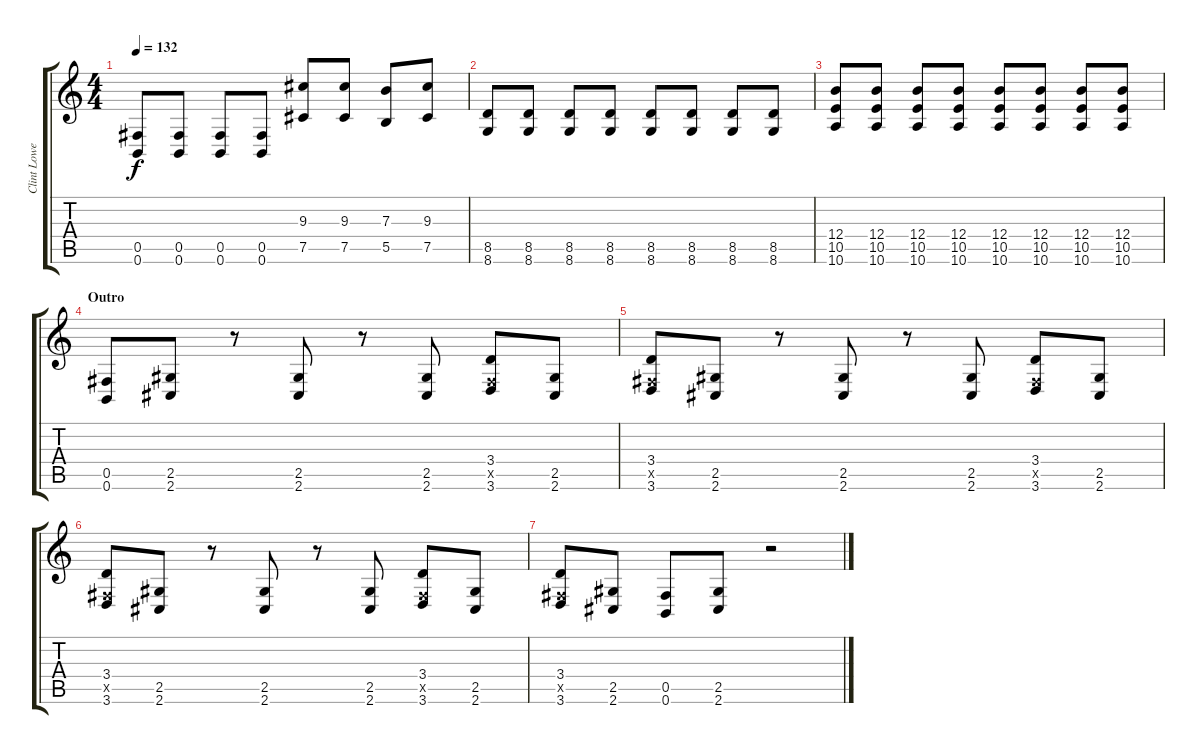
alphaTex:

\track ("Clint Lowery" "Clint Lowe") {instrument distortionguitar}
\staff {score tabs}
\tuning (Db4 Ab3 E3 B2 Gb2 B1) {hide}
\ts (4 4)
\tempo 132
\clef g2
\ks c
(0.5 0.6).8{dy f} (0.5 0.6).8 (0.5 0.6).8 (0.5 0.6).8 (9.3 7.5).8 (9.3 7.5).8 (7.3 5.5).8 (9.3 7.5).8 |
(8.5 8.6).8 (8.5 8.6).8 (8.5 8.6).8 (8.5 8.6).8 (8.5 8.6).8 (8.5 8.6).8 (8.5 8.6).8 (8.5 8.6).8 |
(12.4 10.5 10.6).8 (12.4 10.5 10.6).8 (12.4 10.5 10.6).8 (12.4 10.5 10.6).8 (12.4 10.5 10.6).8 (12.4 10.5 10.6).8 (12.4 10.5 10.6).8 (12.4 10.5 10.6).8 |
\section ("" "Outro")
(0.5 0.6).8 (2.5 2.6).8 r.8 (2.5 2.6).8 r.8 (2.5 2.6).8 (3.4 0.5{x} 3.6).8 (2.5 2.6).8 |
(3.4 0.5{x} 3.6).8 (2.5 2.6).8 r.8 (2.5 2.6).8 r.8 (2.5 2.6).8 (3.4 0.5{x} 3.6).8 (2.5 2.6).8 |
(3.4 0.5{x} 3.6).8 (2.5 2.6).8 r.8 (2.5 2.6).8 r.8 (2.5 2.6).8 (3.4 0.5{x} 3.6).8 (2.5 2.6).8 |
(3.4 0.5{x} 3.6).8 (2.5 2.6).8 (0.5 0.6).8 (2.5 2.6).8 r.2
